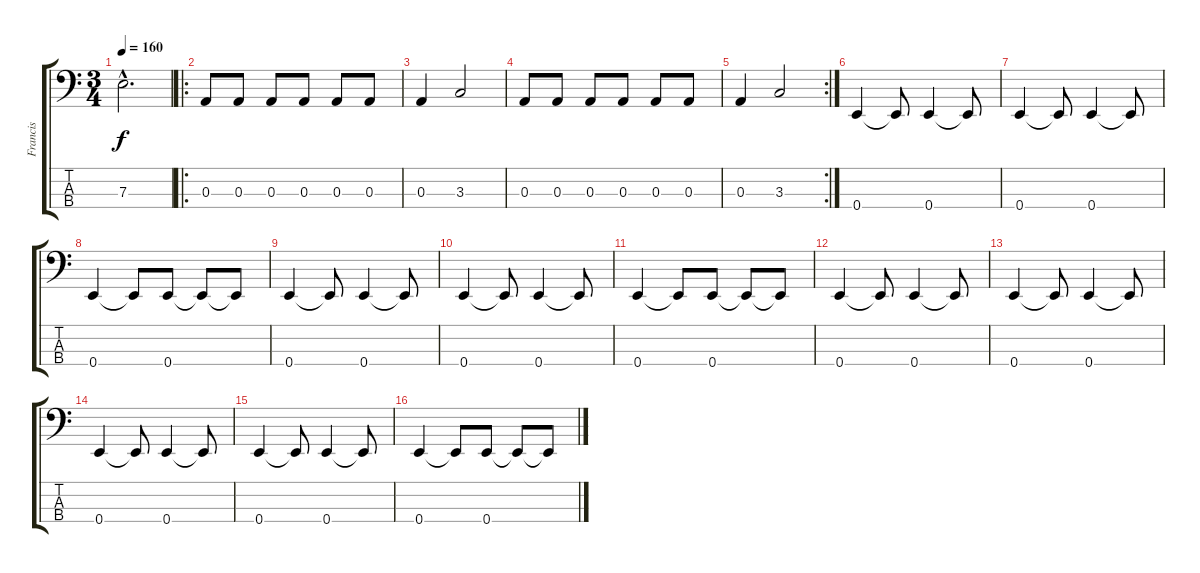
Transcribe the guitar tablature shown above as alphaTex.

\track ("Francis" "Francis") {instrument electricbasspick}
\staff {score tabs}
\tuning (G2 D2 A1 E1) {hide}
\ts (3 4)
\tempo 160
\clef f4
\ks c
7.3{hac t}.2{d dy f} |
\ro
0.3.8 0.3.8 0.3.8 0.3.8 0.3.8 0.3.8 |
0.3.4 3.3.2 |
0.3.8 0.3.8 0.3.8 0.3.8 0.3.8 0.3.8 |
\rc 2
0.3.4 3.3.2 |
0.4.4 0.4{t}.8 0.4.4 0.4{t}.8 |
0.4.4 0.4{t}.8 0.4.4 0.4{t}.8 |
0.4.4 0.4{t}.8 0.4.8 0.4{t}.8 0.4{t}.8 |
0.4.4 0.4{t}.8 0.4.4 0.4{t}.8 |
0.4.4 0.4{t}.8 0.4.4 0.4{t}.8 |
0.4.4 0.4{t}.8 0.4.8 0.4{t}.8 0.4{t}.8 |
0.4.4 0.4{t}.8 0.4.4 0.4{t}.8 |
0.4.4 0.4{t}.8 0.4.4 0.4{t}.8 |
0.4.4 0.4{t}.8 0.4.4 0.4{t}.8 |
0.4.4 0.4{t}.8 0.4.4 0.4{t}.8 |
0.4.4 0.4{t}.8 0.4.8 0.4{t}.8 0.4{t}.8
